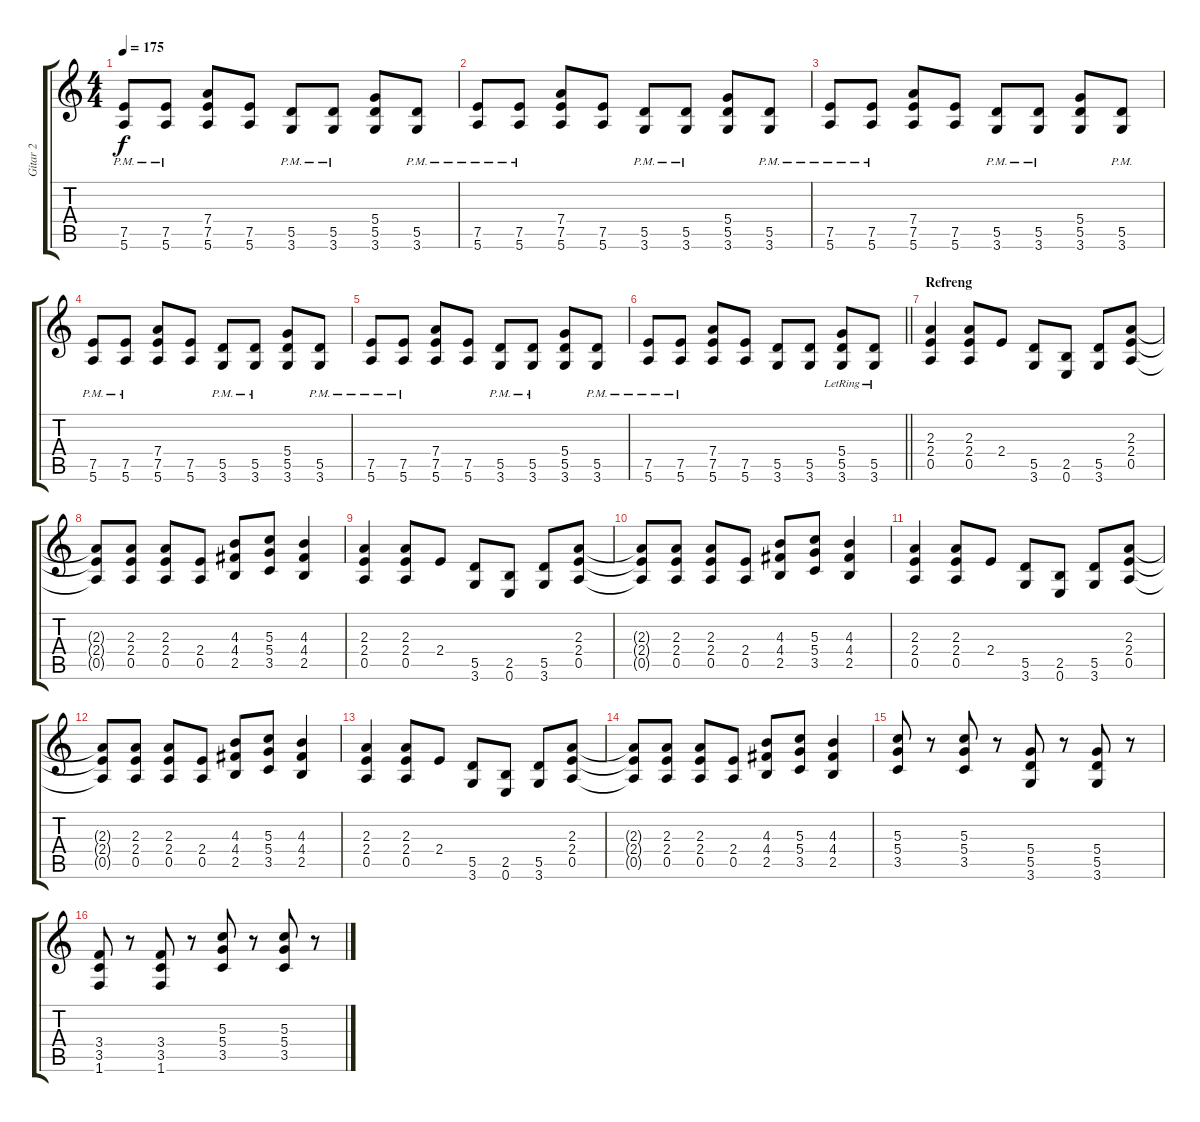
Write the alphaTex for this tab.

\track ("Gitar 2" "Gitar 2") {instrument distortionguitar}
\staff {score tabs}
\tuning (E4 B3 G3 D3 A2 E2) {hide}
\ts (4 4)
\tempo 175
\clef g2
\ks c
(7.5{pm} 5.6{pm}).8{dy f} (7.5{pm} 5.6{pm}).8 (7.4 7.5 5.6).8 (7.5 5.6).8 (5.5{pm} 3.6{pm}).8 (5.5{pm} 3.6{pm}).8 (5.4 5.5 3.6).8 (5.5{pm} 3.6).8 |
(7.5{pm} 5.6{pm}).8 (7.5{pm} 5.6{pm}).8 (7.4 7.5 5.6).8 (7.5 5.6).8 (5.5{pm} 3.6{pm}).8 (5.5{pm} 3.6{pm}).8 (5.4 5.5 3.6).8 (5.5{pm} 3.6).8 |
(7.5{pm} 5.6{pm}).8 (7.5{pm} 5.6{pm}).8 (7.4 7.5 5.6).8 (7.5 5.6).8 (5.5{pm} 3.6{pm}).8 (5.5{pm} 3.6{pm}).8 (5.4 5.5 3.6).8 (5.5{pm} 3.6).8 |
(7.5{pm} 5.6{pm}).8 (7.5{pm} 5.6{pm}).8 (7.4 7.5 5.6).8 (7.5 5.6).8 (5.5{pm} 3.6{pm}).8 (5.5{pm} 3.6{pm}).8 (5.4 5.5 3.6).8 (5.5{pm} 3.6).8 |
(7.5{pm} 5.6{pm}).8 (7.5{pm} 5.6{pm}).8 (7.4 7.5 5.6).8 (7.5 5.6).8 (5.5{pm} 3.6{pm}).8 (5.5{pm} 3.6{pm}).8 (5.4 5.5 3.6).8 (5.5{pm} 3.6).8 |
\barLineRight lightlight
(7.5{pm} 5.6{pm}).8 (7.5{pm} 5.6{pm}).8 (7.4 7.5 5.6).8 (7.5 5.6).8 (5.5 3.6).8 (5.5 3.6).8 (5.4 5.5{lr} 3.6).8 (5.5{lr} 3.6).8 |
\section ("" "Refreng")
(2.3 2.4 0.5).4 (2.3 2.4 0.5).8 2.4.8 (5.5 3.6).8 (2.5 0.6).8 (5.5 3.6).8 (2.3 2.4 0.5).8 |
(2.3{t} 2.4{t} 0.5{t}).8 (2.3 2.4 0.5).8 (2.3 2.4 0.5).8 (2.4 0.5).8 (4.3 4.4 2.5).8 (5.3 5.4 3.5).8 (4.3 4.4 2.5).4 |
(2.3 2.4 0.5).4 (2.3 2.4 0.5).8 2.4.8 (5.5 3.6).8 (2.5 0.6).8 (5.5 3.6).8 (2.3 2.4 0.5).8 |
(2.3{t} 2.4{t} 0.5{t}).8 (2.3 2.4 0.5).8 (2.3 2.4 0.5).8 (2.4 0.5).8 (4.3 4.4 2.5).8 (5.3 5.4 3.5).8 (4.3 4.4 2.5).4 |
(2.3 2.4 0.5).4 (2.3 2.4 0.5).8 2.4.8 (5.5 3.6).8 (2.5 0.6).8 (5.5 3.6).8 (2.3 2.4 0.5).8 |
(2.3{t} 2.4{t} 0.5{t}).8 (2.3 2.4 0.5).8 (2.3 2.4 0.5).8 (2.4 0.5).8 (4.3 4.4 2.5).8 (5.3 5.4 3.5).8 (4.3 4.4 2.5).4 |
(2.3 2.4 0.5).4 (2.3 2.4 0.5).8 2.4.8 (5.5 3.6).8 (2.5 0.6).8 (5.5 3.6).8 (2.3 2.4 0.5).8 |
(2.3{t} 2.4{t} 0.5{t}).8 (2.3 2.4 0.5).8 (2.3 2.4 0.5).8 (2.4 0.5).8 (4.3 4.4 2.5).8 (5.3 5.4 3.5).8 (4.3 4.4 2.5).4 |
(5.3 5.4 3.5).8 r.8 (5.3 5.4 3.5).8 r.8 (5.4 5.5 3.6).8 r.8 (5.4 5.5 3.6).8 r.8 |
(3.4 3.5 1.6).8 r.8 (3.4 3.5 1.6).8 r.8 (5.3 5.4 3.5).8 r.8 (5.3 5.4 3.5).8 r.8
